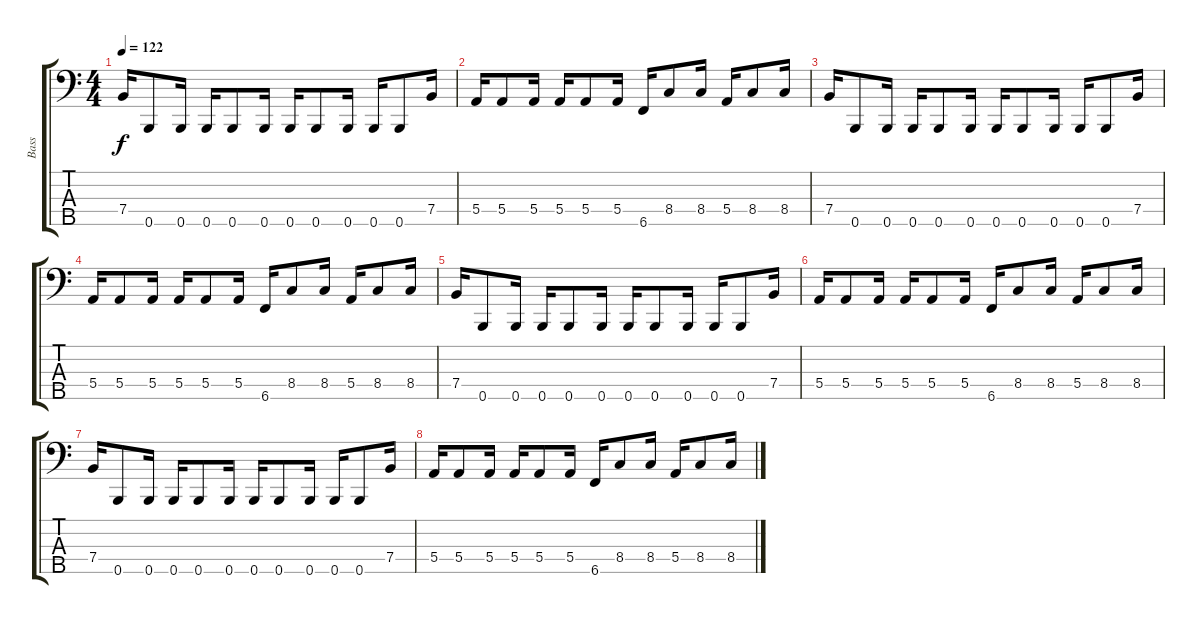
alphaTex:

\track ("Bass" "Bass") {instrument electricbasspick}
\staff {score tabs}
\tuning (G2 D2 A1 E1 B0) {hide}
\ts (4 4)
\tempo 122
\clef f4
\ks c
7.4.16{dy f} 0.5.8 0.5.16 0.5.16 0.5.8 0.5.16 0.5.16 0.5.8 0.5.16 0.5.16 0.5.8 7.4.16 |
5.4.16 5.4.8 5.4.16 5.4.16 5.4.8 5.4.16 6.5.16 8.4.8 8.4.16 5.4.16 8.4.8 8.4.16 |
7.4.16 0.5.8 0.5.16 0.5.16 0.5.8 0.5.16 0.5.16 0.5.8 0.5.16 0.5.16 0.5.8 7.4.16 |
5.4.16 5.4.8 5.4.16 5.4.16 5.4.8 5.4.16 6.5.16 8.4.8 8.4.16 5.4.16 8.4.8 8.4.16 |
7.4.16 0.5.8 0.5.16 0.5.16 0.5.8 0.5.16 0.5.16 0.5.8 0.5.16 0.5.16 0.5.8 7.4.16 |
5.4.16 5.4.8 5.4.16 5.4.16 5.4.8 5.4.16 6.5.16 8.4.8 8.4.16 5.4.16 8.4.8 8.4.16 |
7.4.16 0.5.8 0.5.16 0.5.16 0.5.8 0.5.16 0.5.16 0.5.8 0.5.16 0.5.16 0.5.8 7.4.16 |
5.4.16 5.4.8 5.4.16 5.4.16 5.4.8 5.4.16 6.5.16 8.4.8 8.4.16 5.4.16 8.4.8 8.4.16
